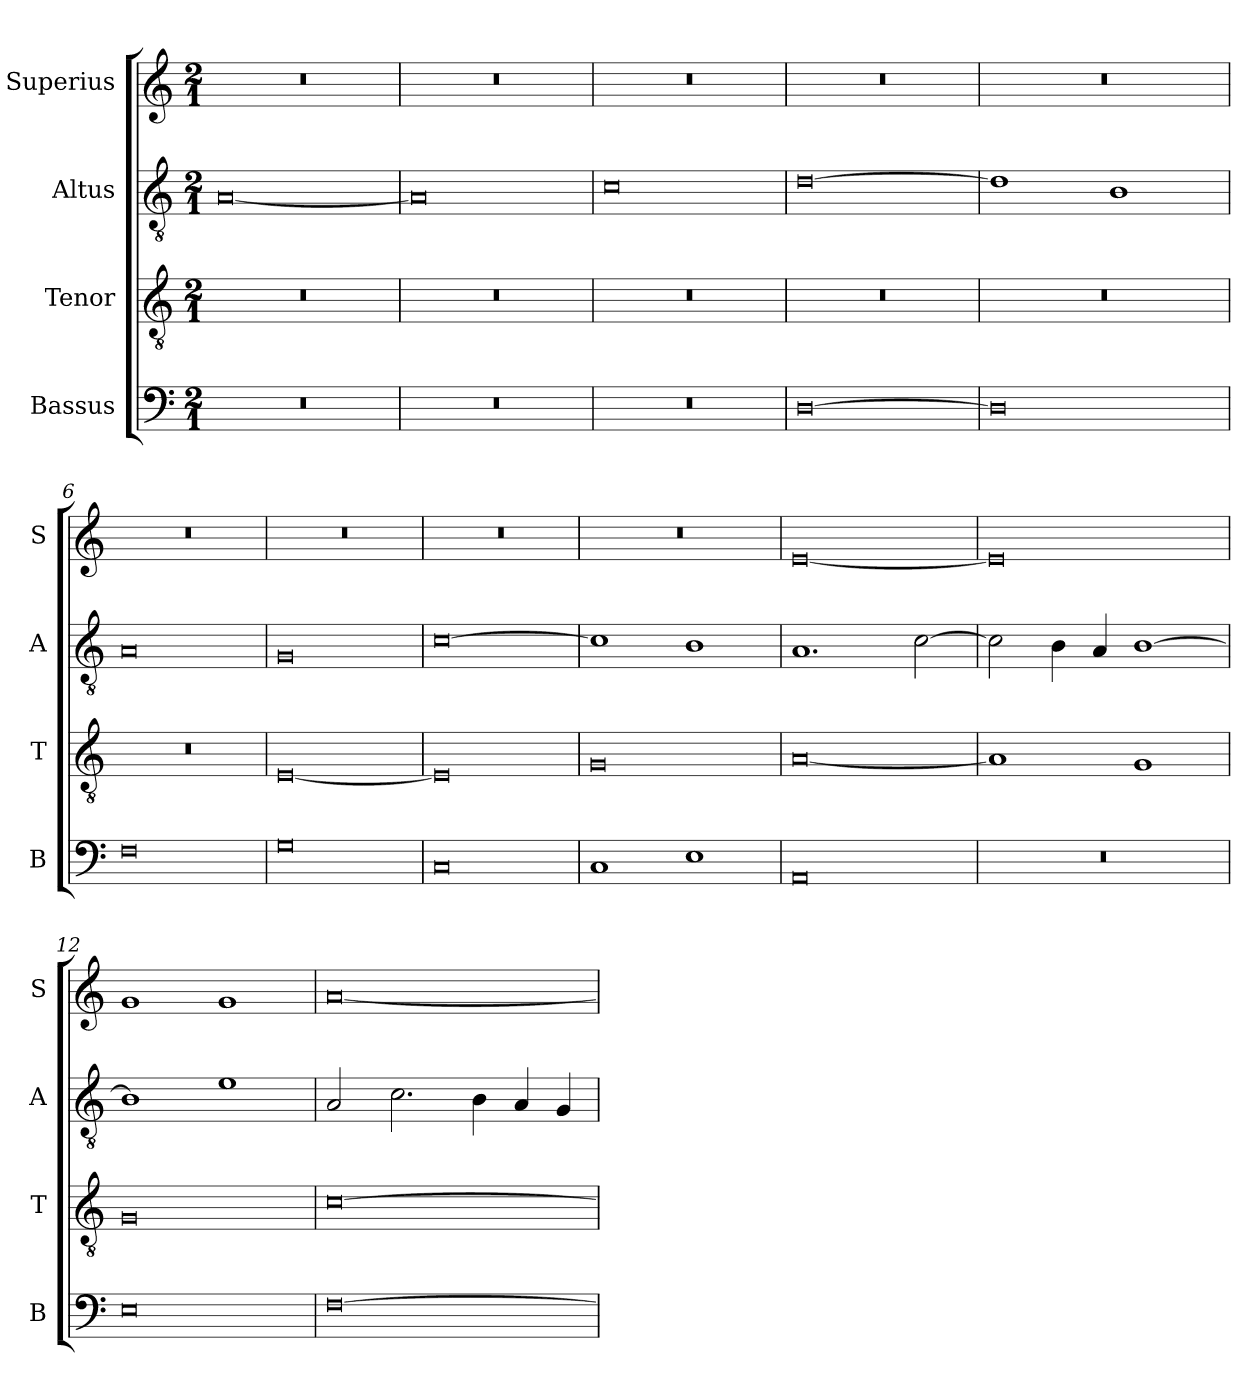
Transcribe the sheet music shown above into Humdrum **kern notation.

**kern	**kern	**kern	**kern
*part4	*part3	*part2	*part1
*staff4	*staff3	*staff2	*staff1
*I"Bassus	*I"Tenor	*I"Altus	*I"Superius
*I'B	*I'T	*I'A	*I'S
*clefF4	*clefGv2	*clefGv2	*clefG2
*k[]	*k[]	*k[]	*k[]
*M2/1	*M2/1	*M2/1	*M2/1
=1	=1	=1	=1
0r	0r	[0A	0r
=2	=2	=2	=2
0r	0r	0A]	0r
=3	=3	=3	=3
0r	0r	0c	0r
=4	=4	=4	=4
[0D	0r	[0d	0r
=5	=5	=5	=5
0D]	0r	1d]	0r
.	.	1B	.
=6	=6	=6	=6
0F	0r	0A	0r
=7	=7	=7	=7
0G	[0E	0G	0r
=8	=8	=8	=8
0C	0E]	[0c	0r
=9	=9	=9	=9
1C	0G	1c]	0r
1E	.	1B	.
=10	=10	=10	=10
0AA	[0A	1.A	[0e
.	.	[2c\	.
=11	=11	=11	=11
0r	1A]	2c\]	0e]
.	.	4B\	.
.	.	4A/	.
.	1G	[1B	.
=12	=12	=12	=12
0E	0G	1B]	1g
.	.	1e	1g
=13	=13	=13	=13
[0F	[0c	2A/	[0a
.	.	2.c\	.
.	.	4B\	.
.	.	4A/	.
.	.	4G/	.
=	=	=	=
*-	*-	*-	*-
